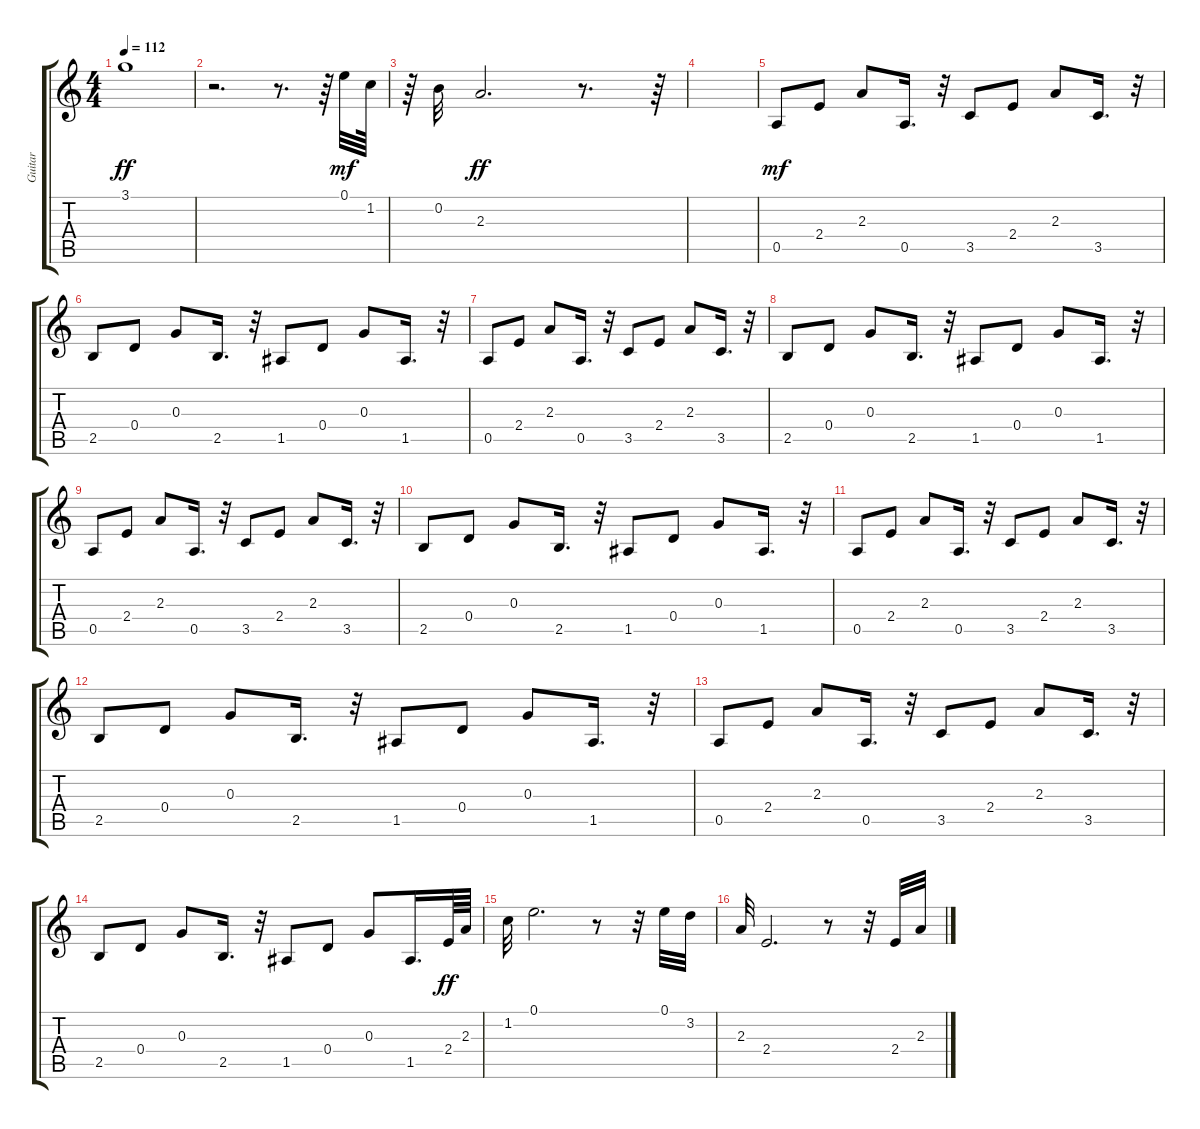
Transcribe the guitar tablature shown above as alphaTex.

\track ("Guitar" "Guitar") {instrument electricguitarclean}
\staff {score tabs}
\tuning (E4 B3 G3 D3 A2 E2) {hide}
\ts (4 4)
\tempo 112
\clef g2
\ks c
3.1.1{dy ff} |
r.2{d} r.8{d} r.64 0.1.32{dy mf} 1.2.64 |
r.64 0.2.32 2.3.2{d dy ff} r.8{d} r.64 |
|
0.5.8{dy mf volume 13 instrument electricguitarclean} 2.4.8 2.3.8 0.5.16{d} r.32 3.5.8 2.4.8 2.3.8 3.5.16{d} r.32 |
2.5.8 0.4.8 0.3.8 2.5.16{d} r.32 1.5.8 0.4.8 0.3.8 1.5.16{d} r.32 |
0.5.8 2.4.8 2.3.8 0.5.16{d} r.32 3.5.8 2.4.8 2.3.8 3.5.16{d} r.32 |
2.5.8 0.4.8 0.3.8 2.5.16{d} r.32 1.5.8 0.4.8 0.3.8 1.5.16{d} r.32 |
0.5.8 2.4.8 2.3.8 0.5.16{d} r.32 3.5.8 2.4.8 2.3.8 3.5.16{d} r.32 |
2.5.8 0.4.8 0.3.8 2.5.16{d} r.32 1.5.8 0.4.8 0.3.8 1.5.16{d} r.32 |
0.5.8 2.4.8 2.3.8 0.5.16{d} r.32 3.5.8 2.4.8 2.3.8 3.5.16{d} r.32 |
2.5.8 0.4.8 0.3.8 2.5.16{d} r.32 1.5.8 0.4.8 0.3.8 1.5.16{d} r.32 |
0.5.8 2.4.8 2.3.8 0.5.16{d} r.32 3.5.8 2.4.8 2.3.8 3.5.16{d} r.32 |
2.5.8 0.4.8 0.3.8 2.5.16{d} r.32 1.5.8 0.4.8 0.3.8 1.5.16{d} 2.4.64{dy ff volume 9 instrument electricguitarjazz} 2.3.64 |
1.2.32 0.1.2{d} r.8 r.32 0.1.32 3.2.32 |
2.3.32 2.4.2{d} r.8 r.32 2.4.32 2.3.32
